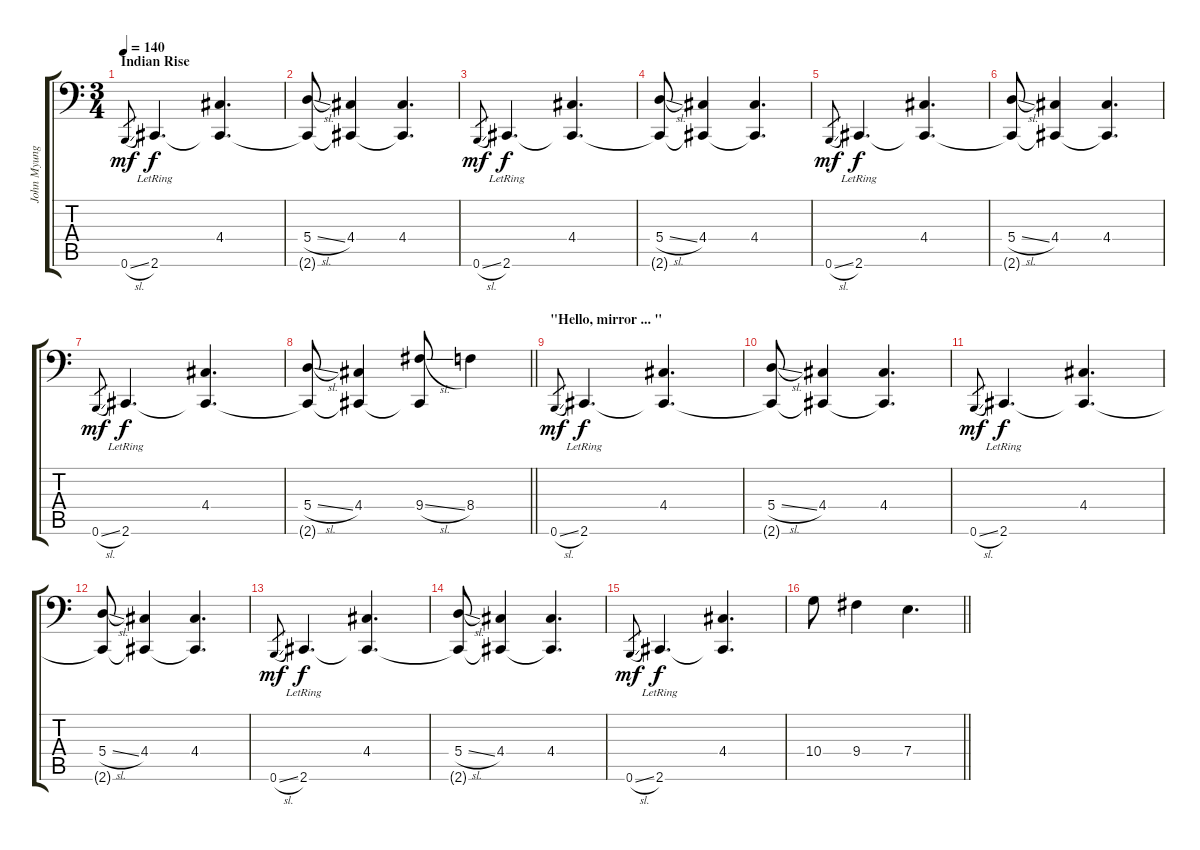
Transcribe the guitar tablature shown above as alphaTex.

\track ("John Myung" "John Myung") {instrument electricbassfinger}
\staff {score tabs}
\tuning (C3 G2 D2 A1 E1 B0) {hide}
\ts (3 4)
\section ("" "Indian Rise")
\tempo 140
\clef f4
\ks c
0.6{sl}.8{gr dy mf} 2.6{lr}.4{d dy f} (4.4 2.6{t}).4{d} |
(5.4{sl} 2.6{t}).8 (4.4 2.6{t}).4 (4.4 2.6{t}).4{d} |
0.6{sl}.8{gr dy mf} 2.6{lr}.4{d dy f} (4.4 2.6{t}).4{d} |
(5.4{sl} 2.6{t}).8 (4.4 2.6{t}).4 (4.4 2.6{t}).4{d} |
0.6{sl}.8{gr dy mf} 2.6{lr}.4{d dy f} (4.4 2.6{t}).4{d} |
(5.4{sl} 2.6{t}).8 (4.4 2.6{t}).4 (4.4 2.6{t}).4{d} |
0.6{sl}.8{gr dy mf} 2.6{lr}.4{d dy f} (4.4 2.6{t}).4{d} |
\barLineRight lightlight
(5.4{sl} 2.6{t}).8 (4.4 2.6{t}).4 (9.4{sl} 2.6{t}).8 8.4.4 |
\section ("" "\"Hello, mirror ... \"")
0.6{sl}.8{gr dy mf} 2.6{lr}.4{d dy f} (4.4 2.6{t}).4{d} |
(5.4{sl} 2.6{t}).8 (4.4 2.6{t}).4 (4.4 2.6{t}).4{d} |
0.6{sl}.8{gr dy mf} 2.6{lr}.4{d dy f} (4.4 2.6{t}).4{d} |
(5.4{sl} 2.6{t}).8 (4.4 2.6{t}).4 (4.4 2.6{t}).4{d} |
0.6{sl}.8{gr dy mf} 2.6{lr}.4{d dy f} (4.4 2.6{t}).4{d} |
(5.4{sl} 2.6{t}).8 (4.4 2.6{t}).4 (4.4 2.6{t}).4{d} |
0.6{sl}.8{gr dy mf} 2.6{lr}.4{d dy f} (4.4 2.6{t}).4{d} |
\barLineRight lightlight
10.4.8 9.4.4 7.4.4{d}
